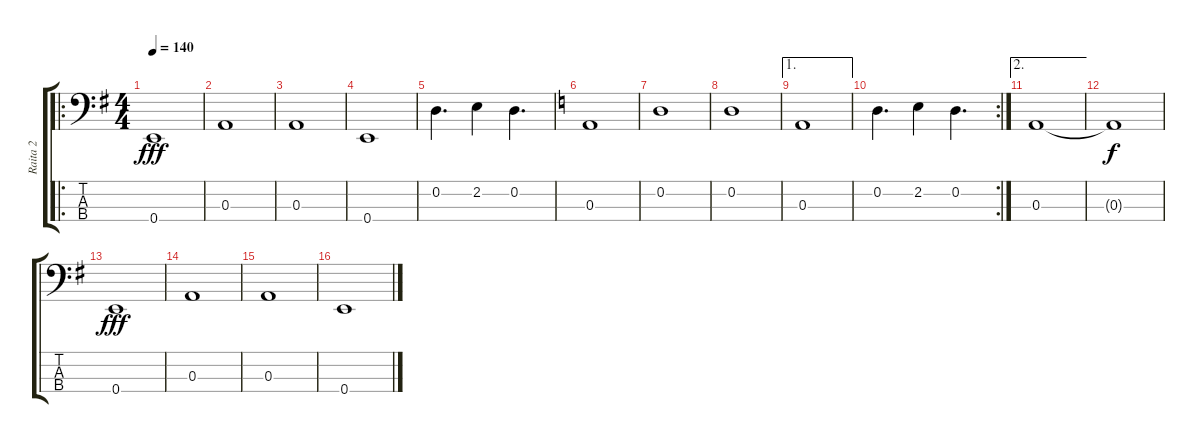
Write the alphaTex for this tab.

\track ("Raita 2" "Raita 2") {instrument electricbassfinger}
\staff {score tabs}
\tuning (G2 D2 A1 E1) {hide}
\ro
\ts (4 4)
\tempo 140
\clef f4
\ks eminor
0.4.1{dy fff volume 4} |
0.3.1 |
0.3.1 |
0.4.1 |
0.2.4{d} 2.2.4 0.2.4{d} |
\ks aminor
0.3.1 |
0.2.1 |
0.2.1 |
\ae 1
0.3.1 |
\rc 2
0.2.4{d} 2.2.4 0.2.4{d} |
\ae 2
0.3.1 |
0.3{t}.1{dy f} |
\ks eminor
0.4.1{dy fff volume 5} |
0.3.1 |
0.3.1 |
0.4.1
